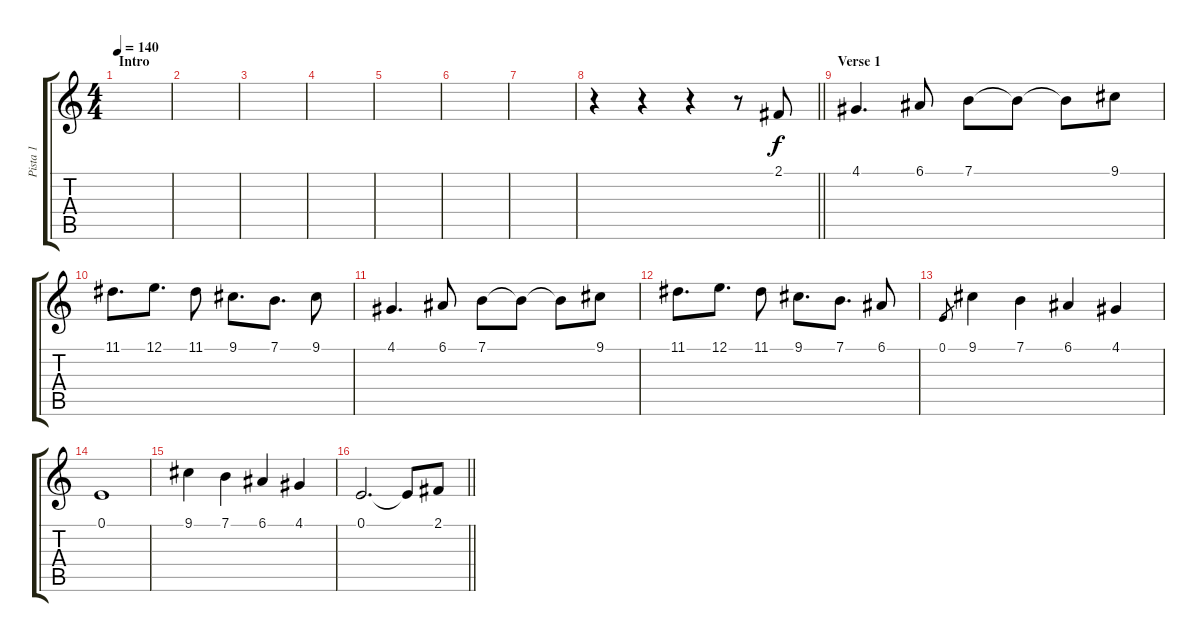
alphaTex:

\track ("Pista 1" "Pista 1") {instrument recorder}
\staff {score tabs}
\tuning (E4 B3 G3 D3 A2 E2) {hide}
\ts (4 4)
\section ("" "Intro")
\tempo 140
\clef g2
\ks c
|
|
|
|
|
|
|
\barLineRight lightlight
r.4 r.4 r.4 r.8 2.1.8 |
\section ("" "Verse 1")
4.1.4{d} 6.1.8 7.1.8 7.1{t}.8 7.1{t}.8 9.1.8 |
11.1.8{d} 12.1.8{d} 11.1.8 9.1.8{d} 7.1.8{d} 9.1.8 |
4.1.4{d} 6.1.8 7.1.8 7.1{t}.8 7.1{t}.8 9.1.8 |
11.1.8{d} 12.1.8{d} 11.1.8 9.1.8{d} 7.1.8{d} 6.1.8 |
0.1.8{gr} 9.1.4 7.1.4 6.1.4 4.1.4 |
0.1.1 |
9.1.4 7.1.4 6.1.4 4.1.4 |
\barLineRight lightlight
0.1.2{d} 0.1{t}.8 2.1.8
